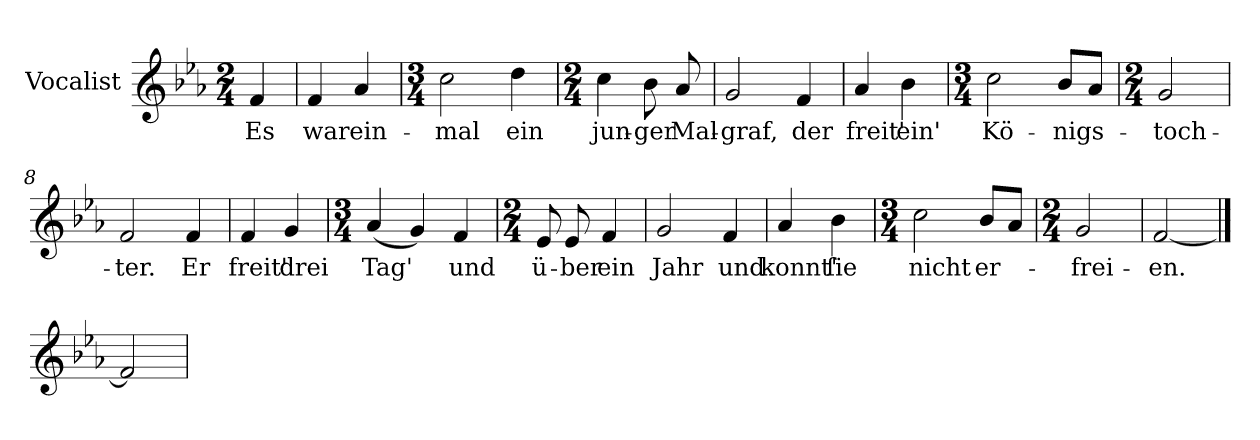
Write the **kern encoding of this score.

**kern	**text
*part1	*part1
*staff1	*staff1
*I"Vocalist	*
*k[b-e-a-]	*
*M2/4	*
=	=
4f	Es
=1	=1
4f	war
4a-	ein-
=2	=2
*M3/4	*
2cc	-mal
4dd	ein
=3	=3
*M2/4	*
4cc	jun-
8b-	-ger
8a-	Mal-
=4	=4
2g	-graf,
4f	der
=5	=5
4a-	freit'
4b-	ein'
=6	=6
*M3/4	*
2cc	Kö-
8b-L	-nigs-
8a-J	.
=7	=7
*M2/4	*
2g	-toch-
=8	=8
2f	-ter.
4f	Er
=9	=9
4f	freit'
4g	drei
=10	=10
*M3/4	*
(4a-	Tag'
4g)	.
4f	und
=11	=11
*M2/4	*
8e-	ü-
8e-	-ber
4f	ein
=12	=12
2g	Jahr
4f	und
=13	=13
4a-	konnt'
4b-	ſie
=14	=14
*M3/4	*
2cc	nicht
8b-L	er-
8a-J	.
=15	=15
*M2/4	*
2g	-frei-
=16	=16
[2f	-en.
==17	==17
2f]	.
=	=
*-	*-
